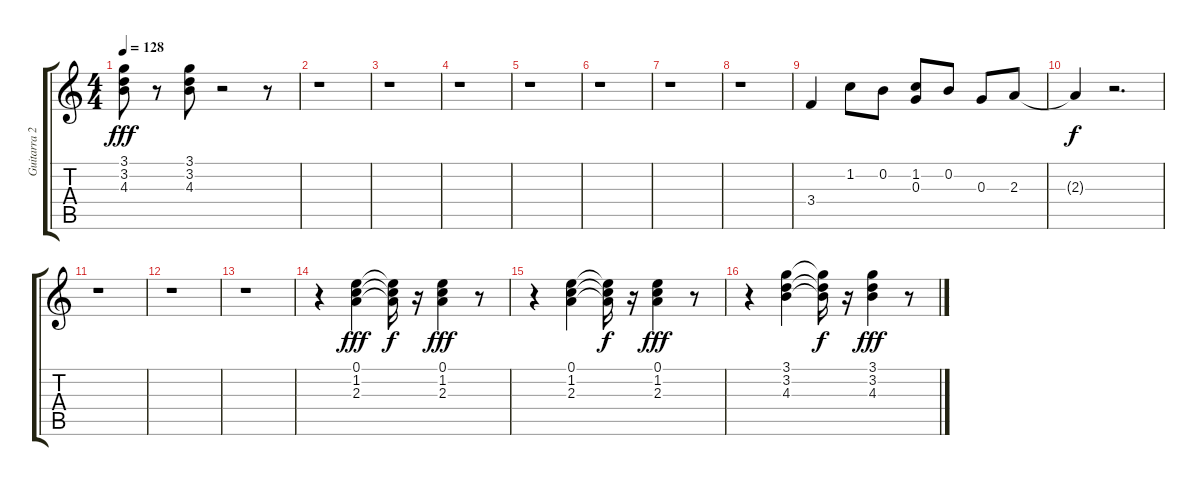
\track ("Guitarra 2" "Guitarra 2") {instrument electricguitarclean}
\staff {score tabs}
\tuning (E4 B3 G3 D3 A2 E2) {hide}
\ts (4 4)
\tempo 128
\clef g2
\ks c
(3.1 3.2 4.3).8{dy fff} r.8 (3.1 3.2 4.3).8 r.2 r.8 |
r.1 |
r.1 |
r.1 |
r.1 |
r.1 |
r.1 |
r.1 |
3.4.4 1.2.8 0.2.8 (1.2 0.3).8 0.2.8 0.3.8 2.3.8 |
2.3{t}.4{dy f} r.2{d} |
r.1 |
r.1 |
r.1 |
r.4 (0.1 1.2 2.3).4{dy fff} (0.1{t} 1.2{t} 2.3{t}).16{dy f} r.16 (0.1 1.2 2.3).4{dy fff} r.8 |
r.4 (0.1 1.2 2.3).4 (0.1{t} 1.2{t} 2.3{t}).16{dy f} r.16 (0.1 1.2 2.3).4{dy fff} r.8 |
r.4 (3.1 3.2 4.3).4 (3.1{t} 3.2{t} 4.3{t}).16{dy f} r.16 (3.1 3.2 4.3).4{dy fff} r.8
